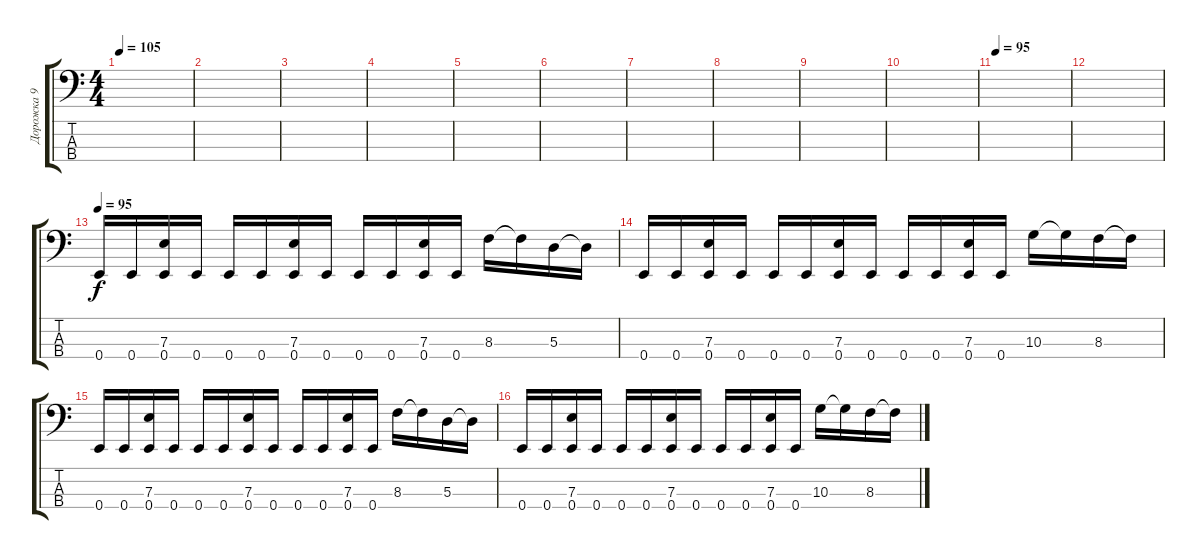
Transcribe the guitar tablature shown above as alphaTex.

\track ("Дорожка 9" "Дорожка 9") {instrument slapbass2}
\staff {score tabs}
\tuning (G2 D2 A1 E1) {hide}
\ts (4 4)
\tempo 105
\clef f4
\ks c
|
|
|
|
|
|
|
|
|
|
\tempo 95
|
|
\tempo 95
0.4.16 0.4.16 (7.3 0.4).16 0.4.16 0.4.16 0.4.16 (7.3 0.4).16 0.4.16 0.4.16 0.4.16 (7.3 0.4).16 0.4.16 8.3.16 8.3{t}.16 5.3.16 5.3{t}.16 |
0.4.16 0.4.16 (7.3 0.4).16 0.4.16 0.4.16 0.4.16 (7.3 0.4).16 0.4.16 0.4.16 0.4.16 (7.3 0.4).16 0.4.16 10.3.16 10.3{t}.16 8.3.16 8.3{t}.16 |
0.4.16 0.4.16 (7.3 0.4).16 0.4.16 0.4.16 0.4.16 (7.3 0.4).16 0.4.16 0.4.16 0.4.16 (7.3 0.4).16 0.4.16 8.3.16 8.3{t}.16 5.3.16 5.3{t}.16 |
0.4.16 0.4.16 (7.3 0.4).16 0.4.16 0.4.16 0.4.16 (7.3 0.4).16 0.4.16 0.4.16 0.4.16 (7.3 0.4).16 0.4.16 10.3.16 10.3{t}.16 8.3.16 8.3{t}.16
